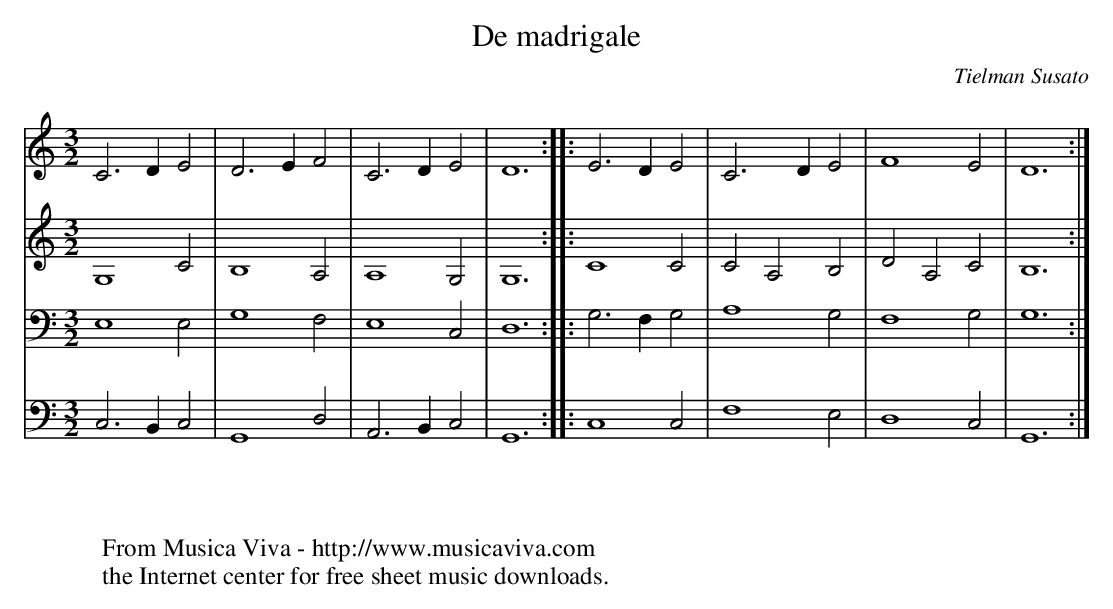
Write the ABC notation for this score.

X:1
T:De madrigale
C:Tielman Susato
M:3/2 %org. time signature: C3
L:1/2
K:Gmix
V:1
C>DE|D>EF|C>DE|D3::E>DE|C>DE|F2E|D3:|
V:2
G,2C|B,2A,|A,2G,|G,3::C2C|CA,B,|DA,C|B,3:|
V:3
E,2E,|G,2F,|E,2C,|D,3::G,>F,G,|A,2G,|F,2G,|G,3:|
V:4
C,>B,,C,|G,,2D,|A,,>B,,C,|G,,3::C,2C,|F,2E,|D,2C,|G,,3:|
W:
W:
W:  From Musica Viva - http://www.musicaviva.com
W:  the Internet center for free sheet music downloads.
